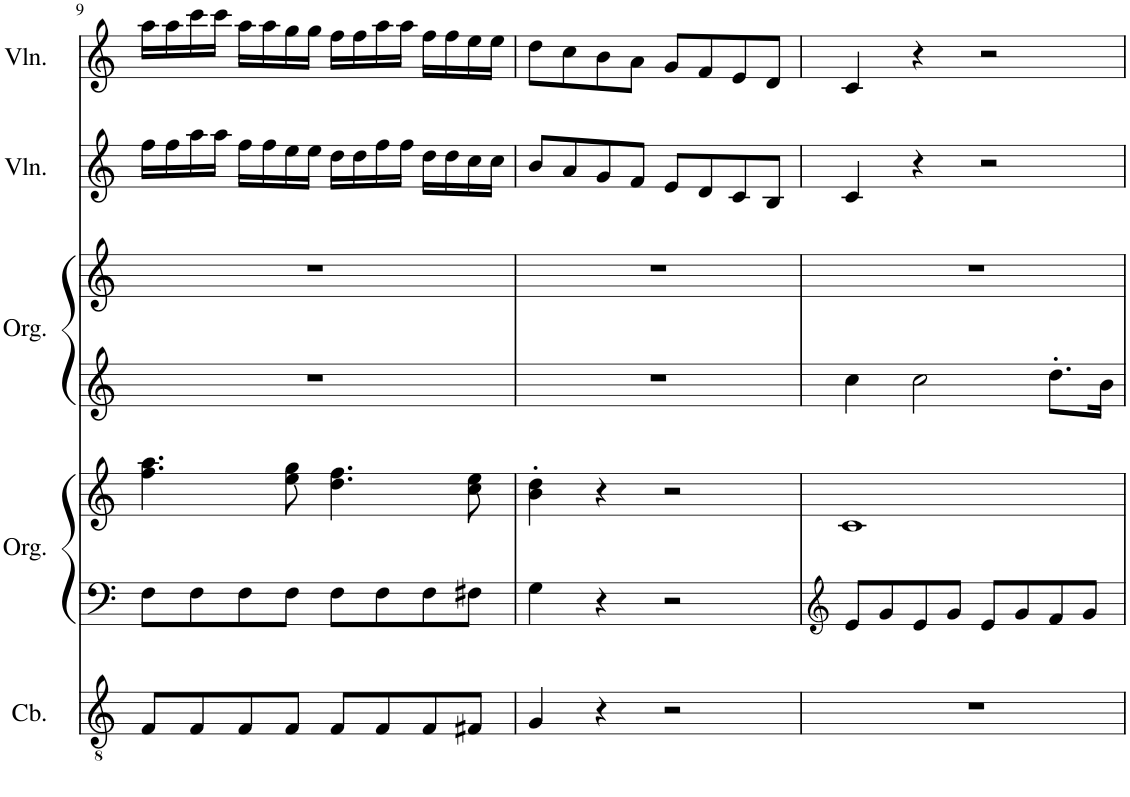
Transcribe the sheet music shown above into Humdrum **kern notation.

**kern	**kern	**kern	**kern	**kern	**kern	**kern
*part5	*part4	*part4	*part3	*part3	*part2	*part1
*staff7	*staff6	*staff5	*staff4	*staff3	*staff2	*staff1
*I"Contrabass	*I"Organ	*	*I"Organ	*	*I"Violin II	*I"Violin I
*I'Cb.	*I'Org.	*	*I'Org.	*	*I'Vln.	*I'Vln.
!!LO:PB:g=z
*clefGv2	*clefF4	*clefG2	*clefG2	*clefG2	*clefG2	*clefG2
*Trd7c12	*	*	*	*	*	*
*k[]	*k[]	*k[]	*k[]	*k[]	*k[]	*k[]
*M4/4	*M4/4	*M4/4	*M4/4	*M4/4	*M4/4	*M4/4
=9	=9	=9	=9	=9	=9	=9
8F/L	8F\L	4.ff\ 4.aa\	1r	1r	16ff\LL	16aa\LL
.	.	.	.	.	16ff\	16aa\
8F/	8F\	.	.	.	16aa\	16ccc\
.	.	.	.	.	16aa\JJ	16ccc\JJ
8F/	8F\	.	.	.	16ff\LL	16aa\LL
.	.	.	.	.	16ff\	16aa\
8F/J	8F\J	8ee\ 8gg\	.	.	16ee\	16gg\
.	.	.	.	.	16ee\JJ	16gg\JJ
8F/L	8F\L	4.dd\ 4.ff\	.	.	16dd\LL	16ff\LL
.	.	.	.	.	16dd\	16ff\
8F/	8F\	.	.	.	16ff\	16aa\
.	.	.	.	.	16ff\JJ	16aa\JJ
8F/	8F\	.	.	.	16dd\LL	16ff\LL
.	.	.	.	.	16dd\	16ff\
8F#X/J	8F#X\J	8cc\ 8ee\	.	.	16cc\	16ee\
.	.	.	.	.	16cc\JJ	16ee\JJ
=10	=10	=10	=10	=10	=10	=10
4G/	4G\	4b\' 4dd\'	1r	1r	8b/L	8dd\L
.	.	.	.	.	8a/	8cc\
4r	4r	4r	.	.	8g/	8b\
.	.	.	.	.	8f/J	8a\J
2r	2r	2r	.	.	8e/L	8g/L
.	.	.	.	.	8d/	8f/
.	.	.	.	.	8c/	8e/
.	.	.	.	.	8B/J	8d/J
=11	=11	=11	=11	=11	=11	=11
*	*clefG2	*	*	*	*	*
1r	8e/L	1c	4cc\	1r	4c/	4c/
.	8g/	.	.	.	.	.
.	8e/	.	2cc\	.	4r	4r
.	8g/J	.	.	.	.	.
.	8e/L	.	.	.	2r	2r
.	8g/	.	.	.	.	.
.	8f/	.	8.dd'\L	.	.	.
.	8g/J	.	.	.	.	.
.	.	.	16b\Jk	.	.	.
=	=	=	=	=	=	=
*-	*-	*-	*-	*-	*-	*-
